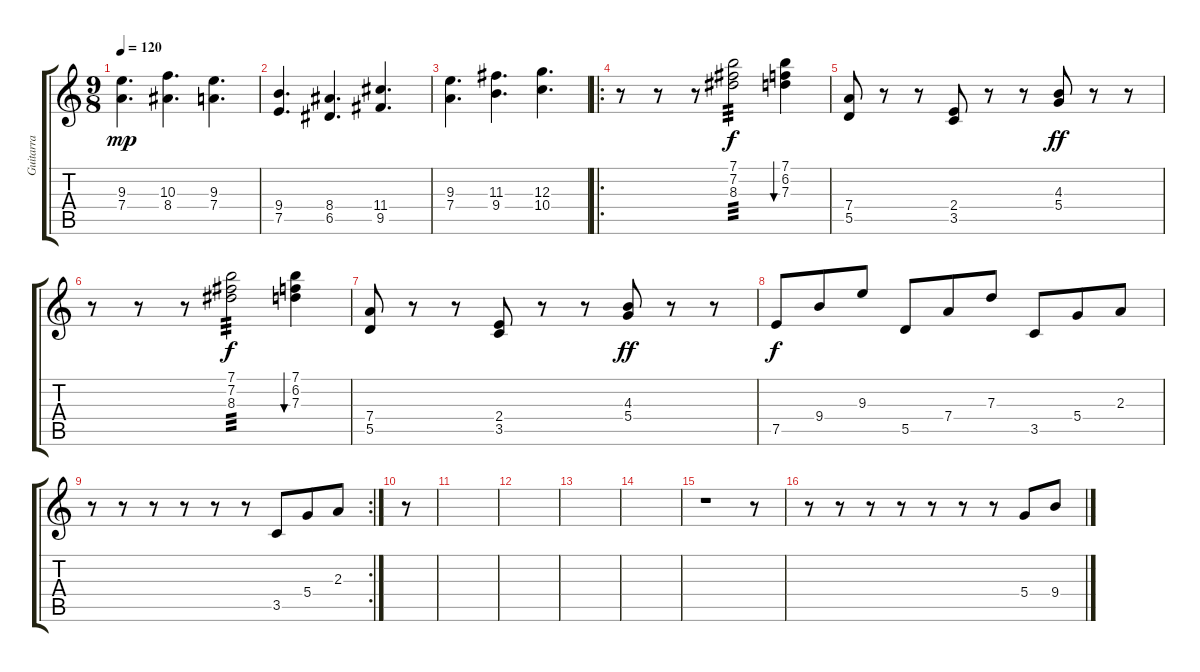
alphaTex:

\track ("Guitarra" "Guitarra") {instrument overdrivenguitar}
\staff {score tabs}
\tuning (E4 B3 G3 D3 A2 E2) {hide}
\ts (9 8)
\tempo 120
\clef g2
\ks c
(9.3 7.4).4{d dy mp} (10.3 8.4).4{d} (9.3 7.4).4{d} |
(9.4 7.5).4{d} (8.4 6.5).4{d} (11.4 9.5).4{d} |
(9.3 7.4).4{d} (11.3 9.4).4{d} (12.3 10.4).4{d} |
\ro
r.8 r.8 r.8 (7.1 7.2 8.3).2{tp 3 dy f} (7.1 6.2 7.3).4{bu 60} |
(7.4 5.5).8 r.8 r.8 (2.4 3.5).8 r.8 r.8 (4.3 5.4).8{dy ff} r.8 r.8 |
r.8 r.8 r.8 (7.1 7.2 8.3).2{tp 3 dy f} (7.1 6.2 7.3).4{bu 60} |
(7.4 5.5).8 r.8 r.8 (2.4 3.5).8 r.8 r.8 (4.3 5.4).8{dy ff} r.8 r.8 |
7.5.8{dy f} 9.4.8 9.3.8 5.5.8 7.4.8 7.3.8 3.5.8 5.4.8 2.3.8 |
\rc 2
r.8 r.8 r.8 r.8 r.8 r.8 3.5.8 5.4.8 2.3.8 |
r.8 |
|
|
|
|
r.1 r.8 |
r.8 r.8 r.8 r.8 r.8 r.8 r.8 5.4.8 9.4.8
